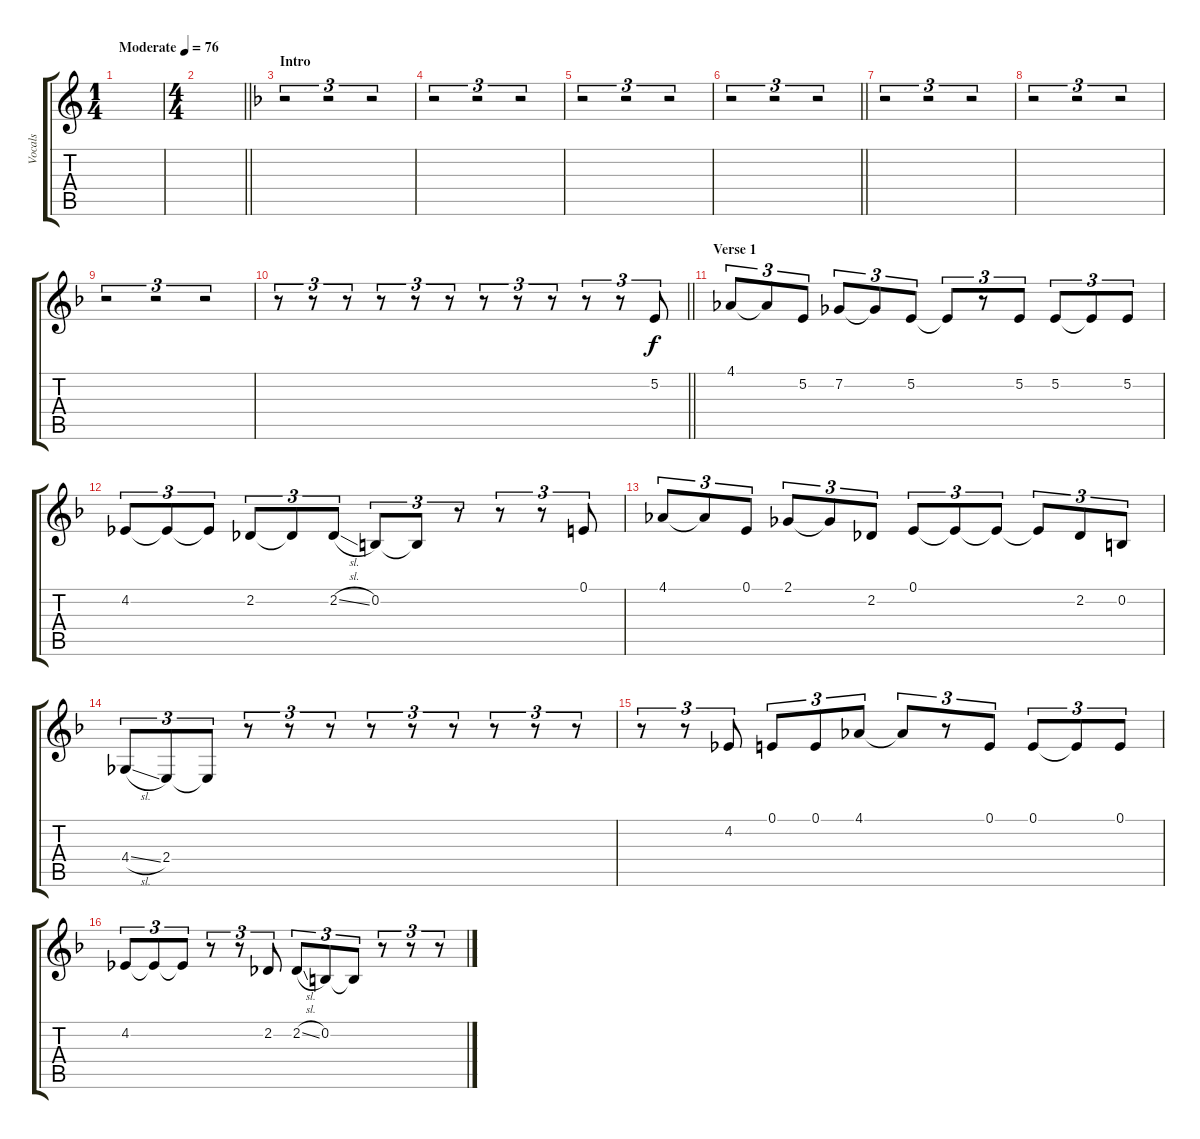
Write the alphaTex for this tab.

\track ("Vocals" "Vocals") {instrument harmonica}
\staff {score tabs}
\tuning (E4 B3 G3 D3 A2 E2) {hide}
\ts (1 4)
\tempo (76 "Moderate")
\clef g2
\ks c
|
\ts (4 4)
\barLineRight lightlight
|
\section ("" "Intro")
\ks f
r.2{tu (3 2)} r.2{tu (3 2)} r.2{tu (3 2)} |
r.2{tu (3 2)} r.2{tu (3 2)} r.2{tu (3 2)} |
r.2{tu (3 2)} r.2{tu (3 2)} r.2{tu (3 2)} |
\barLineRight lightlight
r.2{tu (3 2)} r.2{tu (3 2)} r.2{tu (3 2)} |
r.2{tu (3 2)} r.2{tu (3 2)} r.2{tu (3 2)} |
r.2{tu (3 2)} r.2{tu (3 2)} r.2{tu (3 2)} |
r.2{tu (3 2)} r.2{tu (3 2)} r.2{tu (3 2)} |
\barLineRight lightlight
r.8{tu (3 2)} r.8{tu (3 2)} r.8{tu (3 2)} r.8{tu (3 2)} r.8{tu (3 2)} r.8{tu (3 2)} r.8{tu (3 2)} r.8{tu (3 2)} r.8{tu (3 2)} r.8{tu (3 2)} r.8{tu (3 2)} 5.2.8{tu (3 2)} |
\section ("" "Verse 1")
4.1.8{tu (3 2)} 4.1{t}.8{tu (3 2)} 5.2.8{tu (3 2)} 7.2.8{tu (3 2)} 7.2{t}.8{tu (3 2)} 5.2.8{tu (3 2)} 5.2{t}.8{tu (3 2)} r.8{tu (3 2)} 5.2.8{tu (3 2)} 5.2.8{tu (3 2)} 5.2{t}.8{tu (3 2)} 5.2.8{tu (3 2)} |
4.2.8{tu (3 2)} 4.2{t}.8{tu (3 2)} 4.2{t}.8{tu (3 2)} 2.2.8{tu (3 2)} 2.2{t}.8{tu (3 2)} 2.2{sl}.8{tu (3 2)} 0.2.8{tu (3 2)} 0.2{t}.8{tu (3 2)} r.8{tu (3 2)} r.8{tu (3 2)} r.8{tu (3 2)} 0.1.8{tu (3 2)} |
4.1.8{tu (3 2)} 4.1{t}.8{tu (3 2)} 0.1.8{tu (3 2)} 2.1.8{tu (3 2)} 2.1{t}.8{tu (3 2)} 2.2.8{tu (3 2)} 0.1.8{tu (3 2)} 0.1{t}.8{tu (3 2)} 0.1{t}.8{tu (3 2)} 0.1{t}.8{tu (3 2)} 2.2.8{tu (3 2)} 0.2.8{tu (3 2)} |
4.4{sl}.8{tu (3 2)} 2.4.8{tu (3 2)} 2.4{t}.8{tu (3 2)} r.8{tu (3 2)} r.8{tu (3 2)} r.8{tu (3 2)} r.8{tu (3 2)} r.8{tu (3 2)} r.8{tu (3 2)} r.8{tu (3 2)} r.8{tu (3 2)} r.8{tu (3 2)} |
r.8{tu (3 2)} r.8{tu (3 2)} 4.2.8{tu (3 2)} 0.1.8{tu (3 2)} 0.1.8{tu (3 2)} 4.1.8{tu (3 2)} 4.1{t}.8{tu (3 2)} r.8{tu (3 2)} 0.1.8{tu (3 2)} 0.1.8{tu (3 2)} 0.1{t}.8{tu (3 2)} 0.1.8{tu (3 2)} |
4.2.8{tu (3 2)} 4.2{t}.8{tu (3 2)} 4.2{t}.8{tu (3 2)} r.8{tu (3 2)} r.8{tu (3 2)} 2.2.8{tu (3 2)} 2.2{sl}.8{tu (3 2)} 0.2.8{tu (3 2)} 0.2{t}.8{tu (3 2)} r.8{tu (3 2)} r.8{tu (3 2)} r.8{tu (3 2)}
